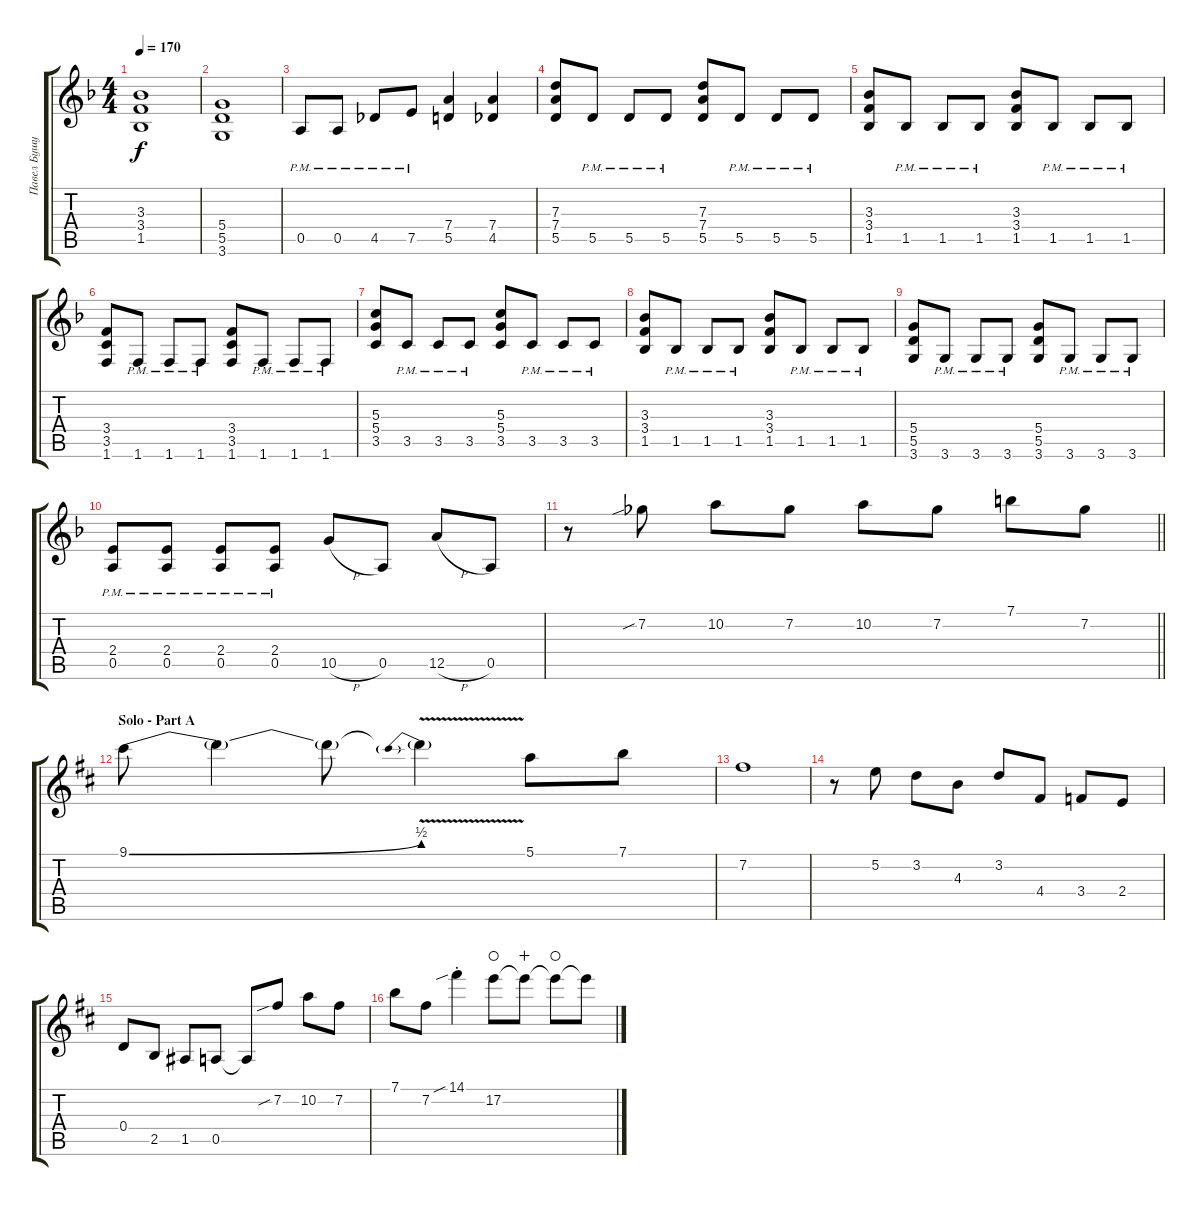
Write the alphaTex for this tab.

\track ("Павел Бушуев" "Павел Бушу") {instrument distortionguitar}
\staff {score tabs}
\tuning (E4 B3 G3 D3 A2 E2) {hide}
\ts (4 4)
\tempo 170
\clef g2
\ks f
(3.3 3.4 1.5).1{dy f} |
(5.4 5.5 3.6).1 |
0.5{pm}.8 0.5{pm}.8 4.5{pm}.8 7.5{pm}.8 (7.4 5.5).4 (7.4 4.5).4 |
(7.3 7.4 5.5).8 5.5{pm}.8 5.5{pm}.8 5.5{pm}.8 (7.3 7.4 5.5).8 5.5{pm}.8 5.5{pm}.8 5.5{pm}.8 |
(3.3 3.4 1.5).8 1.5{pm}.8 1.5{pm}.8 1.5{pm}.8 (3.3 3.4 1.5).8 1.5{pm}.8 1.5{pm}.8 1.5{pm}.8 |
(3.4 3.5 1.6).8 1.6{pm}.8 1.6{pm}.8 1.6{pm}.8 (3.4 3.5 1.6).8 1.6{pm}.8 1.6{pm}.8 1.6{pm}.8 |
(5.3 5.4 3.5).8 3.5{pm}.8 3.5{pm}.8 3.5{pm}.8 (5.3 5.4 3.5).8 3.5{pm}.8 3.5{pm}.8 3.5{pm}.8 |
(3.3 3.4 1.5).8 1.5{pm}.8 1.5{pm}.8 1.5{pm}.8 (3.3 3.4 1.5).8 1.5{pm}.8 1.5{pm}.8 1.5{pm}.8 |
(5.4 5.5 3.6).8 3.6{pm}.8 3.6{pm}.8 3.6{pm}.8 (5.4 5.5 3.6).8 3.6{pm}.8 3.6{pm}.8 3.6{pm}.8 |
(2.4{pm} 0.5{pm}).8 (2.4{pm} 0.5{pm}).8 (2.4{pm} 0.5{pm}).8 (2.4{pm} 0.5{pm}).8 10.5{h}.8 0.5.8 12.5{h}.8 0.5.8 |
\barLineRight lightlight
r.8{volume 16 instrument distortionguitar} 7.2{sib}.8 10.2.8 7.2.8 10.2.8 7.2.8 7.1.8 7.2.8 |
\section ("" "Solo - Part A")
\ks d
9.1{be (bend 0 0 60 2)}.8 9.1{t}.4 9.1{t}.8 9.1{be (prebend 0 2 60 2) v t}.4 5.1.8 7.1.8 |
7.2.1 |
r.8 5.2.8 3.2.8 4.3.8 3.2.8 4.4.8 3.4.8 2.4.8 |
0.4.8 2.5.8 1.5.8 0.5.8 0.5{t}.8 7.2{sib}.8 10.2.8 7.2.8 |
7.1.8 7.2.8 14.1{sib st}.4 17.2.8{waho} 17.2{t}.8{wahc} 17.2{t}.8{waho} 17.2{t}.8
